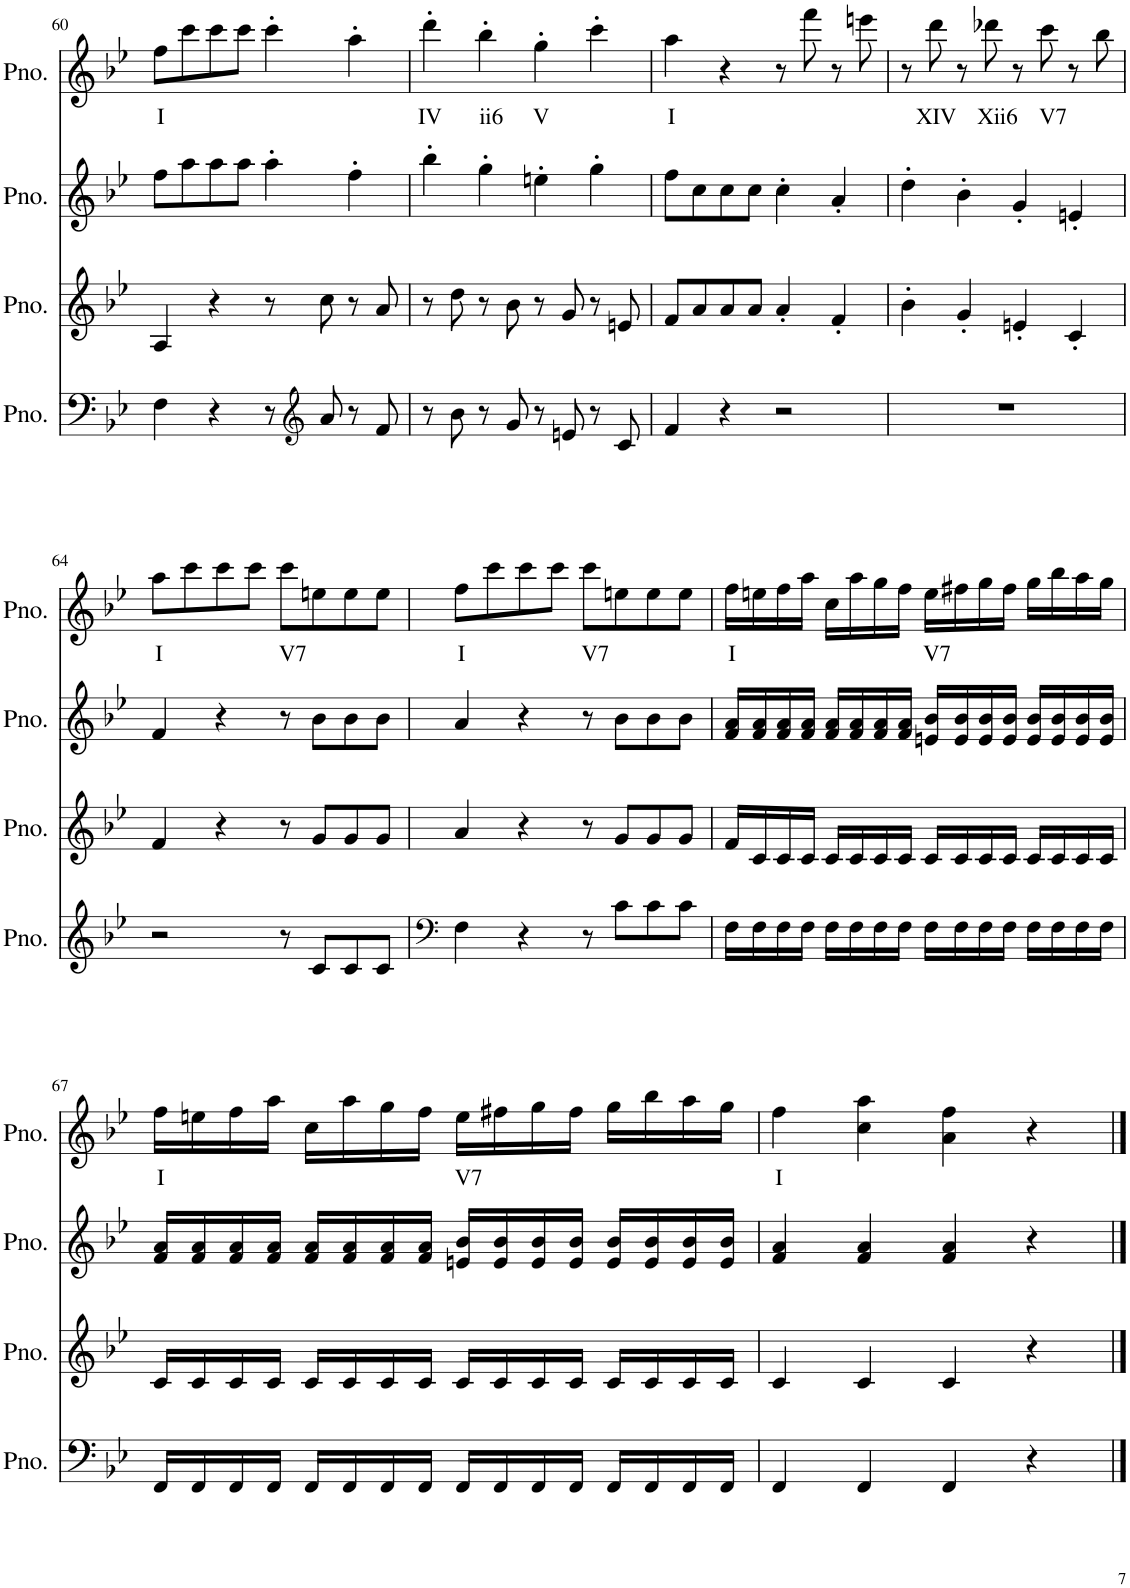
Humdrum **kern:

**kern	**kern	**kern	**kern	**text
*part4	*part3	*part2	*part1	*part1
*staff4	*staff3	*staff2	*staff1	*staff1
*I"Piano	*I"Piano	*I"Piano	*I"Piano, MIDI File Track 4 Ch4	*
*I'Pno.	*I'Pno.	*I'Pno.	*I'Pno.	*
!!LO:PB:g=z
*clefF4	*clefG2	*clefG2	*clefG2	*
*k[b-e-]	*k[b-e-]	*k[b-e-]	*k[b-e-]	*
*M4/4	*M4/4	*M4/4	*M4/4	*
=60	=60	=60	=60	=60
!	!	!	!	!LO:LY:b
4F\	4A/	8ff\L	8ff\L	I
.	.	8aa\	8ccc\	.
4r	4r	8aa\	8ccc\	.
.	.	8aa\J	8ccc\J	.
8r	8r	4aa'\	4ccc'\	.
*clefG2	*	*	*	*
8a/	8cc\	.	.	.
8r	8r	4ff'\	4aa'\	.
8f/	8a/	.	.	.
=61	=61	=61	=61	=61
!	!	!	!	!LO:LY:b
8r	8r	4bb-'\	4ddd'\	IV
8b-\	8dd\	.	.	.
!	!	!	!	!LO:LY:b
8r	8r	4gg'\	4bb-'\	ii6
8g/	8b-\	.	.	.
!	!	!	!	!LO:LY:b
8r	8r	4een'\	4gg'\	V
8en/	8g/	.	.	.
8r	8r	4gg'\	4ccc'\	.
8c/	8en/	.	.	.
=62	=62	=62	=62	=62
!	!	!	!	!LO:LY:b
4f/	8f/L	8ff\L	4aa\	I
.	8a/	8cc\	.	.
4r	8a/	8cc\	4r	.
.	8a/J	8cc\J	.	.
2r	4a'/	4cc'\	8r	.
.	.	.	8fff\	.
.	4f'/	4a'/	8r	.
.	.	.	8eeen\	.
=63	=63	=63	=63	=63
1r	4b-'\	4dd'\	8r	.
!	!	!	!	!LO:LY:b
.	.	.	8ddd\	XIV
.	4g'/	4b-'\	8r	.
!	!	!	!	!LO:LY:b
.	.	.	8ddd-X\	Xii6
.	4en'/	4g'/	8r	.
!	!	!	!	!LO:LY:b
.	.	.	8ccc\	V7
.	4c'/	4en'/	8r	.
.	.	.	8bb-\	.
!!LO:LB:g=z
=64	=64	=64	=64	=64
!	!	!	!	!LO:LY:b
2r	4f/	4f/	8aa\L	I
.	.	.	8ccc\	.
.	4r	4r	8ccc\	.
.	.	.	8ccc\J	.
!	!	!	!	!LO:LY:b
8r	8r	8r	8ccc\L	V7
8c/L	8g/L	8b-\L	8een\	.
8c/	8g/	8b-\	8ee\	.
8c/J	8g/J	8b-\J	8ee\J	.
=65	=65	=65	=65	=65
*clefF4	*	*	*	*
!	!	!	!	!LO:LY:b
4F\	4a/	4a/	8ff\L	I
.	.	.	8ccc\	.
4r	4r	4r	8ccc\	.
.	.	.	8ccc\J	.
!	!	!	!	!LO:LY:b
8r	8r	8r	8ccc\L	V7
8c\L	8g/L	8b-\L	8een\	.
8c\	8g/	8b-\	8ee\	.
8c\J	8g/J	8b-\J	8ee\J	.
=66	=66	=66	=66	=66
!	!	!	!	!LO:LY:b
16F\LL	16f/LL	16f/ 16a/LL	16ff\LL	I
16F\	16c/	16f/ 16a/	16een\	.
16F\	16c/	16f/ 16a/	16ff\	.
16F\JJ	16c/JJ	16f/ 16a/JJ	16aa\JJ	.
16F\LL	16c/LL	16f/ 16a/LL	16cc\LL	.
16F\	16c/	16f/ 16a/	16aa\	.
16F\	16c/	16f/ 16a/	16gg\	.
16F\JJ	16c/JJ	16f/ 16a/JJ	16ff\JJ	.
!	!	!	!	!LO:LY:b
16F\LL	16c/LL	16en/ 16b-/LL	16ee\LL	V7
16F\	16c/	16e/ 16b-/	16ff#X\	.
16F\	16c/	16e/ 16b-/	16gg\	.
16F\JJ	16c/JJ	16e/ 16b-/JJ	16ff#\JJ	.
16F\LL	16c/LL	16e/ 16b-/LL	16gg\LL	.
16F\	16c/	16e/ 16b-/	16bb-\	.
16F\	16c/	16e/ 16b-/	16aa\	.
16F\JJ	16c/JJ	16e/ 16b-/JJ	16gg\JJ	.
!!LO:LB:g=z
=67	=67	=67	=67	=67
!	!	!	!	!LO:LY:b
16FF/LL	16c/LL	16f/ 16a/LL	16ff\LL	I
16FF/	16c/	16f/ 16a/	16een\	.
16FF/	16c/	16f/ 16a/	16ff\	.
16FF/JJ	16c/JJ	16f/ 16a/JJ	16aa\JJ	.
16FF/LL	16c/LL	16f/ 16a/LL	16cc\LL	.
16FF/	16c/	16f/ 16a/	16aa\	.
16FF/	16c/	16f/ 16a/	16gg\	.
16FF/JJ	16c/JJ	16f/ 16a/JJ	16ff\JJ	.
!	!	!	!	!LO:LY:b
16FF/LL	16c/LL	16en/ 16b-/LL	16ee\LL	V7
16FF/	16c/	16e/ 16b-/	16ff#X\	.
16FF/	16c/	16e/ 16b-/	16gg\	.
16FF/JJ	16c/JJ	16e/ 16b-/JJ	16ff#\JJ	.
16FF/LL	16c/LL	16e/ 16b-/LL	16gg\LL	.
16FF/	16c/	16e/ 16b-/	16bb-\	.
16FF/	16c/	16e/ 16b-/	16aa\	.
16FF/JJ	16c/JJ	16e/ 16b-/JJ	16gg\JJ	.
=68	=68	=68	=68	=68
!	!	!	!	!LO:LY:b
4FF/	4c/	4f/ 4a/	4ff\	I
4FF/	4c/	4f/ 4a/	4cc\ 4aa\	.
4FF/	4c/	4f/ 4a/	4a\ 4ff\	.
4r	4r	4r	4r	.
==	==	==	==	==
*-	*-	*-	*-	*-
